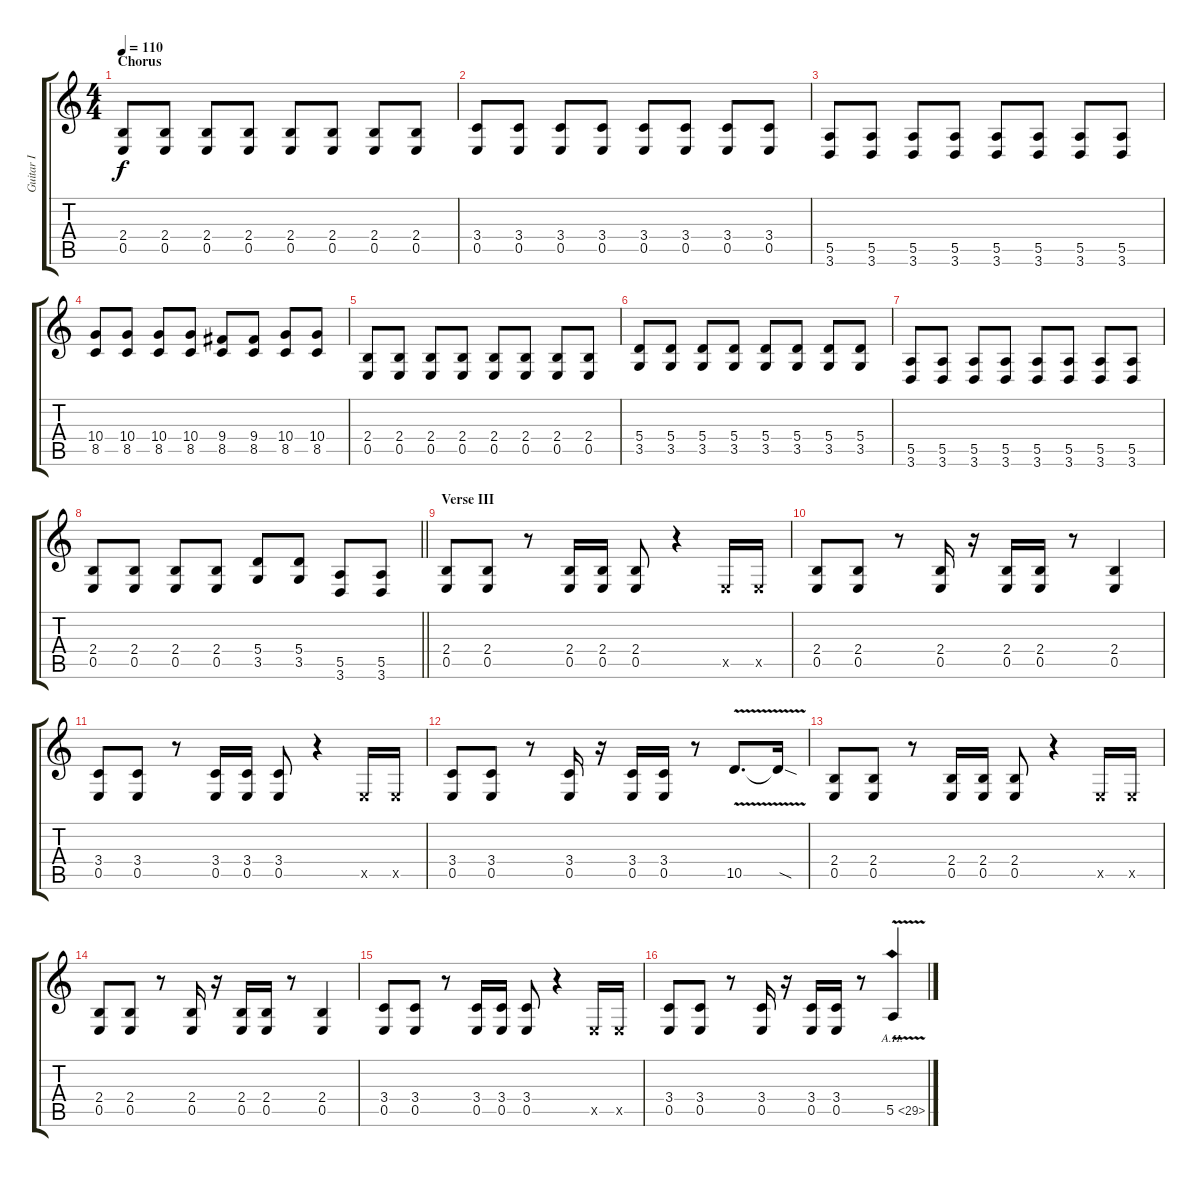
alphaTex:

\track ("Guitar I" "Guitar I") {instrument overdrivenguitar}
\staff {score tabs}
\tuning (B3 Gb3 D3 A2 E2 B1) {hide}
\ts (4 4)
\section ("" "Chorus")
\tempo 110
\clef g2
\ks c
(2.4 0.5).8{dy f} (2.4 0.5).8 (2.4 0.5).8 (2.4 0.5).8 (2.4 0.5).8 (2.4 0.5).8 (2.4 0.5).8 (2.4 0.5).8 |
(3.4 0.5).8 (3.4 0.5).8 (3.4 0.5).8 (3.4 0.5).8 (3.4 0.5).8 (3.4 0.5).8 (3.4 0.5).8 (3.4 0.5).8 |
(5.5 3.6).8 (5.5 3.6).8 (5.5 3.6).8 (5.5 3.6).8 (5.5 3.6).8 (5.5 3.6).8 (5.5 3.6).8 (5.5 3.6).8 |
(10.4 8.5).8 (10.4 8.5).8 (10.4 8.5).8 (10.4 8.5).8 (9.4 8.5).8 (9.4 8.5).8 (10.4 8.5).8 (10.4 8.5).8 |
(2.4 0.5).8 (2.4 0.5).8 (2.4 0.5).8 (2.4 0.5).8 (2.4 0.5).8 (2.4 0.5).8 (2.4 0.5).8 (2.4 0.5).8 |
(5.4 3.5).8 (5.4 3.5).8 (5.4 3.5).8 (5.4 3.5).8 (5.4 3.5).8 (5.4 3.5).8 (5.4 3.5).8 (5.4 3.5).8 |
(5.5 3.6).8 (5.5 3.6).8 (5.5 3.6).8 (5.5 3.6).8 (5.5 3.6).8 (5.5 3.6).8 (5.5 3.6).8 (5.5 3.6).8 |
\barLineRight lightlight
(2.4 0.5).8 (2.4 0.5).8 (2.4 0.5).8 (2.4 0.5).8 (5.4 3.5).8 (5.4 3.5).8 (5.5 3.6).8 (5.5 3.6).8 |
\section ("" "Verse III")
(2.4 0.5).8 (2.4 0.5).8 r.8 (2.4 0.5).16 (2.4 0.5).16 (2.4 0.5).8 r.4 0.5{x}.16 0.5{x}.16 |
(2.4 0.5).8 (2.4 0.5).8 r.8 (2.4 0.5).16 r.16 (2.4 0.5).16 (2.4 0.5).16 r.8 (2.4 0.5).4 |
(3.4 0.5).8 (3.4 0.5).8 r.8 (3.4 0.5).16 (3.4 0.5).16 (3.4 0.5).8 r.4 0.5{x}.16 0.5{x}.16 |
(3.4 0.5).8 (3.4 0.5).8 r.8 (3.4 0.5).16 r.16 (3.4 0.5).16 (3.4 0.5).16 r.8 10.5{v}.8{d} 10.5{sod t}.16 |
(2.4 0.5).8 (2.4 0.5).8 r.8 (2.4 0.5).16 (2.4 0.5).16 (2.4 0.5).8 r.4 0.5{x}.16 0.5{x}.16 |
(2.4 0.5).8 (2.4 0.5).8 r.8 (2.4 0.5).16 r.16 (2.4 0.5).16 (2.4 0.5).16 r.8 (2.4 0.5).4 |
(3.4 0.5).8 (3.4 0.5).8 r.8 (3.4 0.5).16 (3.4 0.5).16 (3.4 0.5).8 r.4 0.5{x}.16 0.5{x}.16 |
(3.4 0.5).8 (3.4 0.5).8 r.8 (3.4 0.5).16 r.16 (3.4 0.5).16 (3.4 0.5).16 r.8 5.5{ah 24 v}.4
